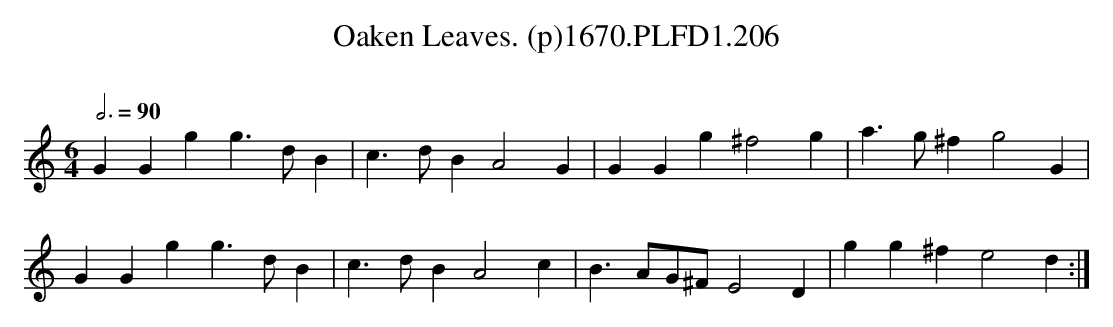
X:1
T:Oaken Leaves. (p)1670.PLFD1.206
M:6/4
L:1/4
Q:3/4=90
O:
K:Gmix
GGgg>dB|c>dBA2G|GGg^f2g|a>g^fg2G|
GGgg>dB|c>dBA2c|B>AG/^F/E2D|gg^fe2d:|
